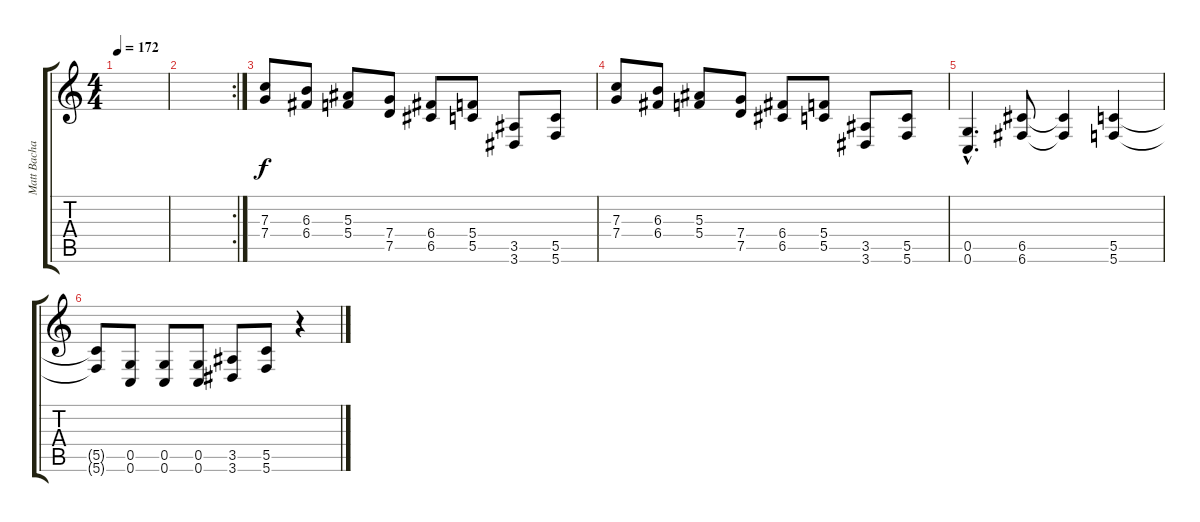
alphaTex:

\track ("Matt Bachand" "Matt Bacha") {instrument distortionguitar}
\staff {score tabs}
\tuning (D4 A3 F3 C3 G2 C2) {hide}
\ts (4 4)
\tempo 172
\clef g2
\ks c
|
\rc 2
|
(7.3 7.4).8 (6.3 6.4).8 (5.3 5.4).8 (7.4 7.5).8 (6.4 6.5).8 (5.4 5.5).8 (3.5 3.6).8 (5.5 5.6).8 |
(7.3 7.4).8 (6.3 6.4).8 (5.3 5.4).8 (7.4 7.5).8 (6.4 6.5).8 (5.4 5.5).8 (3.5 3.6).8 (5.5 5.6).8 |
(0.5{hac} 0.6{hac}).4{d} (6.5 6.6).8 (6.5{t} 6.6{t}).4 (5.5 5.6).4 |
(5.5{t} 5.6{t}).8 (0.5 0.6).8 (0.5 0.6).8 (0.5 0.6).8 (3.5 3.6).8 (5.5 5.6).8 r.4
